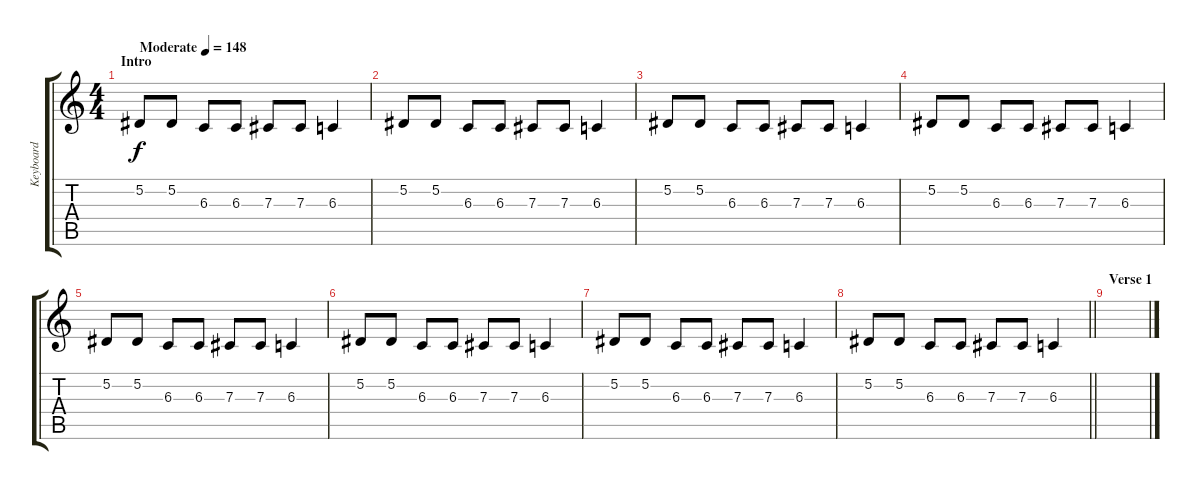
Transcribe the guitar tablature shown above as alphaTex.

\track ("Keyboard" "Keyboard") {instrument acousticgrandpiano}
\staff {score tabs}
\tuning (Eb4 Bb3 Gb3 Db3 Ab2 Eb2) {hide}
\ts (4 4)
\section ("" "Intro")
\tempo (148 "Moderate")
\clef g2
\ks c
5.2.8{dy f instrument acousticgrandpiano} 5.2.8 6.3.8 6.3.8 7.3.8 7.3.8 6.3.4 |
5.2.8 5.2.8 6.3.8 6.3.8 7.3.8 7.3.8 6.3.4 |
5.2.8 5.2.8 6.3.8 6.3.8 7.3.8 7.3.8 6.3.4 |
5.2.8 5.2.8 6.3.8 6.3.8 7.3.8 7.3.8 6.3.4 |
5.2.8 5.2.8 6.3.8 6.3.8 7.3.8 7.3.8 6.3.4 |
5.2.8 5.2.8 6.3.8 6.3.8 7.3.8 7.3.8 6.3.4 |
5.2.8 5.2.8 6.3.8 6.3.8 7.3.8 7.3.8 6.3.4 |
\barLineRight lightlight
5.2.8 5.2.8 6.3.8 6.3.8 7.3.8 7.3.8 6.3.4 |
\section ("" "Verse 1")
